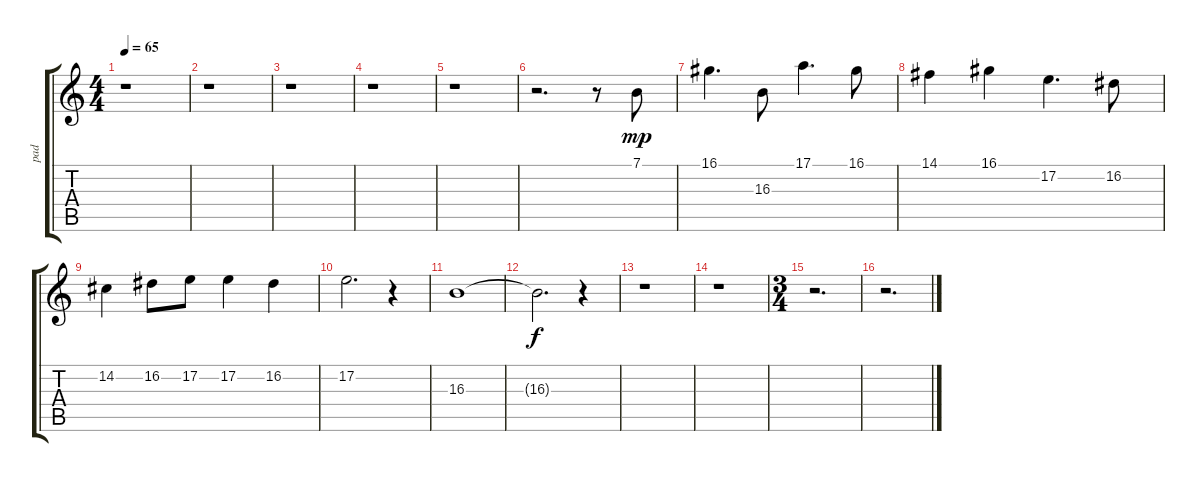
\track ("pad" "pad") {instrument flute}
\staff {score tabs}
\tuning (E4 B3 G3 D3 A2 E2) {hide}
\ts (4 4)
\tempo 65
\clef g2
\ks c
r.1{dy f} |
r.1 |
r.1 |
r.1 |
r.1 |
r.2{d} r.8 7.1.8{dy mp} |
16.1.4{d} 16.3.8 17.1.4{d} 16.1.8 |
14.1.4 16.1.4 17.2.4{d} 16.2.8 |
14.2.4 16.2.8 17.2.8 17.2.4 16.2.4 |
17.2.2{d} r.4 |
16.3.1 |
16.3{t}.2{d dy f} r.4 |
r.1 |
r.1 |
\ts (3 4)
r.2{d} |
r.2{d}
